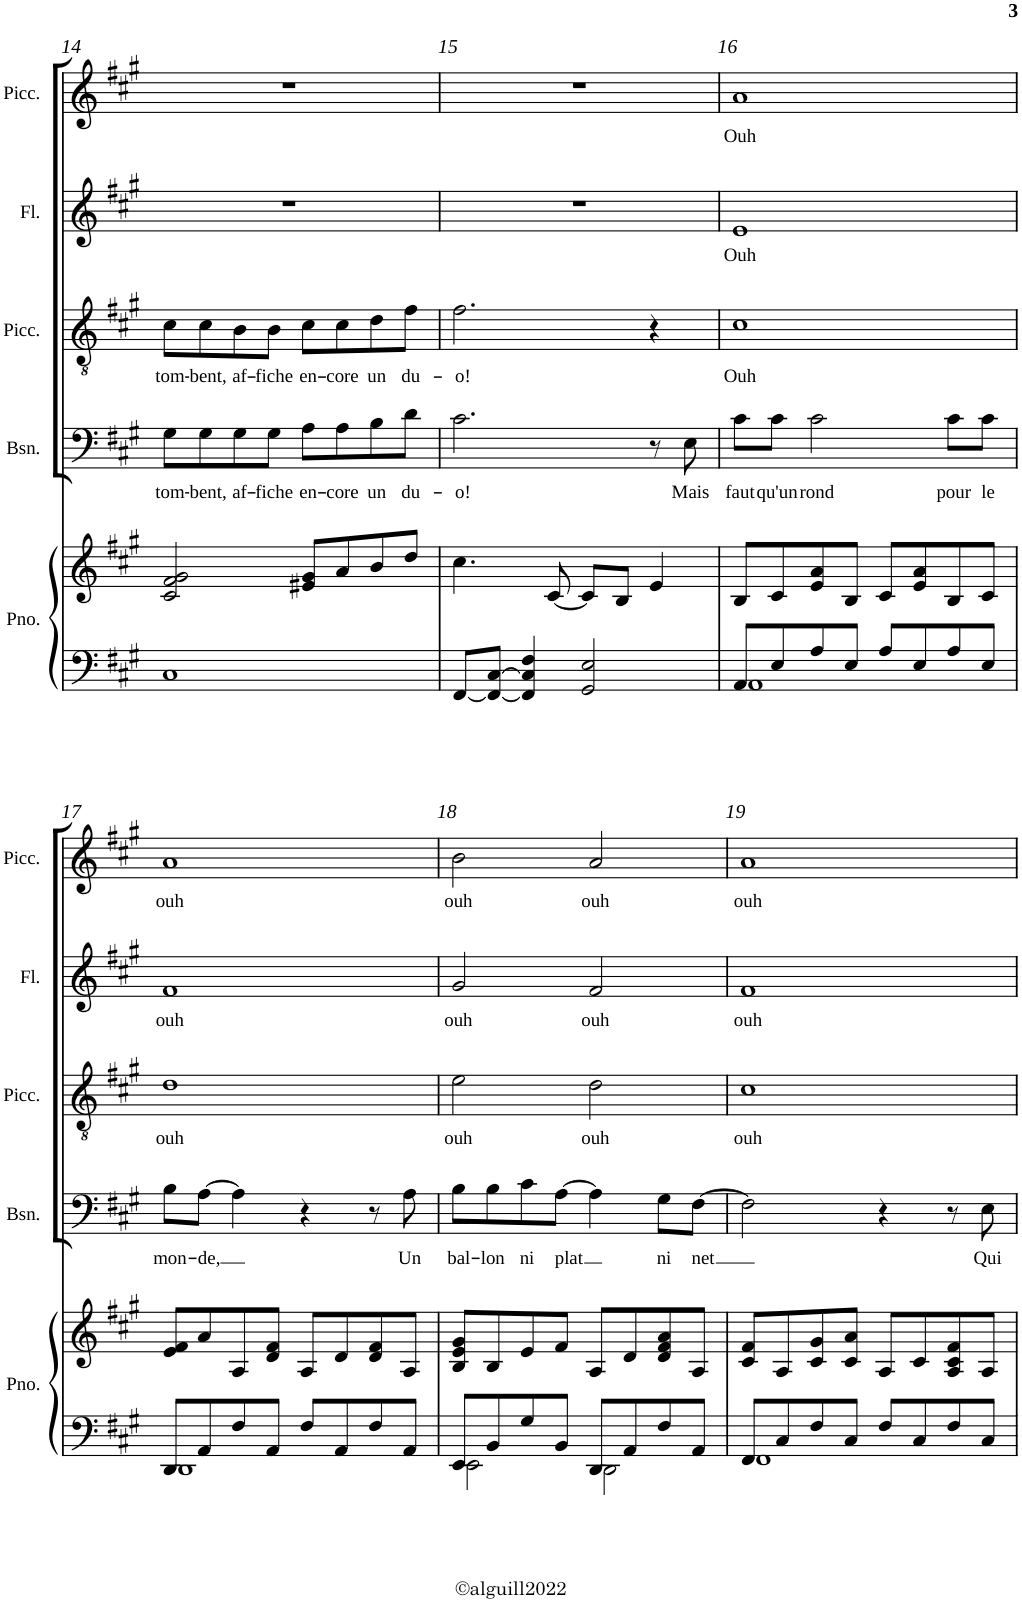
**kern	**kern	**kern	**text	**kern	**text	**kern	**text	**kern	**text
*part5	*part5	*part4	*part4	*part3	*part3	*part2	*part2	*part1	*part1
*staff6	*staff5	*staff4	*staff4	*staff3	*staff3	*staff2	*staff2	*staff1	*staff1
*I"Piano	*	*I"Basson	*	*I"Piccolo	*	*I"Flûte	*	*I"Piccolo	*
*I'Pno.	*	*I'Bsn.	*	*I'Picc.	*	*I'Fl.	*	*I'Picc.	*
!!LO:PB:g=z
*clefF4	*clefG2	*clefF4	*	*clefGv2	*	*clefG2	*	*clefG2	*
*	*	*	*	*Trd-7c-12	*	*	*	*Trd-7c-12	*
*k[f#c#g#]	*k[f#c#g#]	*k[f#c#g#]	*	*k[f#c#g#]	*	*k[f#c#g#]	*	*k[f#c#g#]	*
*f#:	*f#:	*f#:	*	*f#:	*	*f#:	*	*f#:	*
*M4/4	*M4/4	*M4/4	*	*M4/4	*	*M4/4	*	*M4/4	*
=14	=14	=14	=14	=14	=14	=14	=14	=14	=14
!	!	!	!LO:LY:b	!	!LO:LY:b	!	!	!	!
1C#	2c#/ 2f#/ 2g#/	8G#\L	tom-	8c#\L	tom-	1r	.	1r	.
!	!	!	!LO:LY:b	!	!LO:LY:b	!	!	!	!
.	.	8G#\	-bent,	8c#\	-bent,	.	.	.	.
!	!	!	!LO:LY:b	!	!LO:LY:b	!	!	!	!
.	.	8G#\	af-	8B\	af-	.	.	.	.
!	!	!	!LO:LY:b	!	!LO:LY:b	!	!	!	!
.	.	8G#\J	-fiche	8B\J	-fiche	.	.	.	.
!	!	!	!LO:LY:b	!	!LO:LY:b	!	!	!	!
.	8e#X/ 8g#/L	8A\L	en-	8c#\L	en-	.	.	.	.
!	!	!	!LO:LY:b	!	!LO:LY:b	!	!	!	!
.	8a/	8A\	-core	8c#\	-core	.	.	.	.
!	!	!	!LO:LY:b	!	!LO:LY:b	!	!	!	!
.	8b/	8B\	un	8d\	un	.	.	.	.
!	!	!	!LO:LY:b	!	!LO:LY:b	!	!	!	!
.	8dd/J	8d\J	du-	8f#\J	du-	.	.	.	.
=15	=15	=15	=15	=15	=15	=15	=15	=15	=15
!	!	!	!LO:LY:b	!	!LO:LY:b	!	!	!	!
[8FF#/L	4.cc#\	2.c#\	-o!	2.f#\	-o!	1r	.	1r	.
8FF#/_ [8C#/J	.	.	.	.	.	.	.	.	.
4FF#/] 4C#/] 4F#/	.	.	.	.	.	.	.	.	.
.	[8c#/	.	.	.	.	.	.	.	.
2GG#/ 2E/	8c#/L]	.	.	.	.	.	.	.	.
.	8B/J	.	.	.	.	.	.	.	.
.	4e/	8r	.	4r	.	.	.	.	.
!	!	!	!LO:LY:b	!	!	!	!	!	!
.	.	8E\	Mais	.	.	.	.	.	.
=16	=16	=16	=16	=16	=16	=16	=16	=16	=16
*^	*	*	*	*	*	*	*	*	*
!	!	!	!	!LO:LY:b	!	!LO:LY:b	!	!LO:LY:b	!	!LO:LY:b
8AA/L	1AA	8B/L	8c#\L	faut	1c#	Ouh	1e	Ouh	1a	Ouh
!	!	!	!	!LO:LY:b	!	!	!	!	!	!
8E/	.	8c#/	8c#\J	qu'un	.	.	.	.	.	.
!	!	!	!	!LO:LY:b	!	!	!	!	!	!
8A/	.	8e/ 8a/	2c#\	rond	.	.	.	.	.	.
8E/J	.	8B/J	.	.	.	.	.	.	.	.
8A/L	.	8c#/L	.	.	.	.	.	.	.	.
8E/	.	8e/ 8a/	.	.	.	.	.	.	.	.
!	!	!	!	!LO:LY:b	!	!	!	!	!	!
8A/	.	8B/	8c#\L	pour	.	.	.	.	.	.
!	!	!	!	!LO:LY:b	!	!	!	!	!	!
8E/J	.	8c#/J	8c#\J	le	.	.	.	.	.	.
!!LO:LB:g=z
=17	=17	=17	=17	=17	=17	=17	=17	=17	=17	=17
!	!	!	!	!LO:LY:b	!	!LO:LY:b	!	!LO:LY:b	!	!LO:LY:b
8DD/L	1DD	8e/ 8f#/L	8B\L	mon-	1d	ouh	1f#	ouh	1a	ouh
!	!	!	!	!LO:LY:b	!	!	!	!	!	!
8AA/	.	8a/	[8A\J	-de,	.	.	.	.	.	.
8F#/	.	8A/	4A\]	.	.	.	.	.	.	.
8AA/J	.	8d/ 8f#/J	.	.	.	.	.	.	.	.
8F#/L	.	8A/L	4r	.	.	.	.	.	.	.
8AA/	.	8d/	.	.	.	.	.	.	.	.
8F#/	.	8d/ 8f#/	8r	.	.	.	.	.	.	.
!	!	!	!	!LO:LY:b	!	!	!	!	!	!
8AA/J	.	8A/J	8A\	Un	.	.	.	.	.	.
=18	=18	=18	=18	=18	=18	=18	=18	=18	=18	=18
!	!	!	!	!LO:LY:b	!	!LO:LY:b	!	!LO:LY:b	!	!LO:LY:b
8EE/L	2EE\	8B/ 8e/ 8g#/L	8B\L	bal-	2e\	ouh	2g#/	ouh	2b\	ouh
!	!	!	!	!LO:LY:b	!	!	!	!	!	!
8BB/	.	8B/	8B\	-lon	.	.	.	.	.	.
!	!	!	!	!LO:LY:b	!	!	!	!	!	!
8G#/	.	8e/	8c#\	ni	.	.	.	.	.	.
!	!	!	!	!LO:LY:b	!	!	!	!	!	!
8BB/J	.	8f#/J	[8A\J	plat	.	.	.	.	.	.
!	!	!	!	!	!	!LO:LY:b	!	!LO:LY:b	!	!LO:LY:b
8DD/L	2DD\	8A/L	4A\]	.	2d\	ouh	2f#/	ouh	2a/	ouh
8AA/	.	8d/	.	.	.	.	.	.	.	.
!	!	!	!	!LO:LY:b	!	!	!	!	!	!
8F#/	.	8d/ 8f#/ 8a/	8G#\L	ni	.	.	.	.	.	.
!	!	!	!	!LO:LY:b	!	!	!	!	!	!
8AA/J	.	8A/J	[8F#\J	net	.	.	.	.	.	.
=19	=19	=19	=19	=19	=19	=19	=19	=19	=19	=19
!	!	!	!	!	!	!LO:LY:b	!	!LO:LY:b	!	!LO:LY:b
8FF#/L	1FF#	8c#/ 8f#/L	2F#\]	.	1c#	ouh	1f#	ouh	1a	ouh
8C#/	.	8A/	.	.	.	.	.	.	.	.
8F#/	.	8c#/ 8g#/	.	.	.	.	.	.	.	.
8C#/J	.	8c#/ 8a/J	.	.	.	.	.	.	.	.
8F#/L	.	8A/L	4r	.	.	.	.	.	.	.
8C#/	.	8c#/	.	.	.	.	.	.	.	.
8F#/	.	8A/ 8c#/ 8f#/	8r	.	.	.	.	.	.	.
!	!	!	!	!LO:LY:b	!	!	!	!	!	!
8C#/J	.	8A/J	8E\	Qui	.	.	.	.	.	.
*v	*v	*	*	*	*	*	*	*	*	*
=	=	=	=	=	=	=	=	=	=
*-	*-	*-	*-	*-	*-	*-	*-	*-	*-
